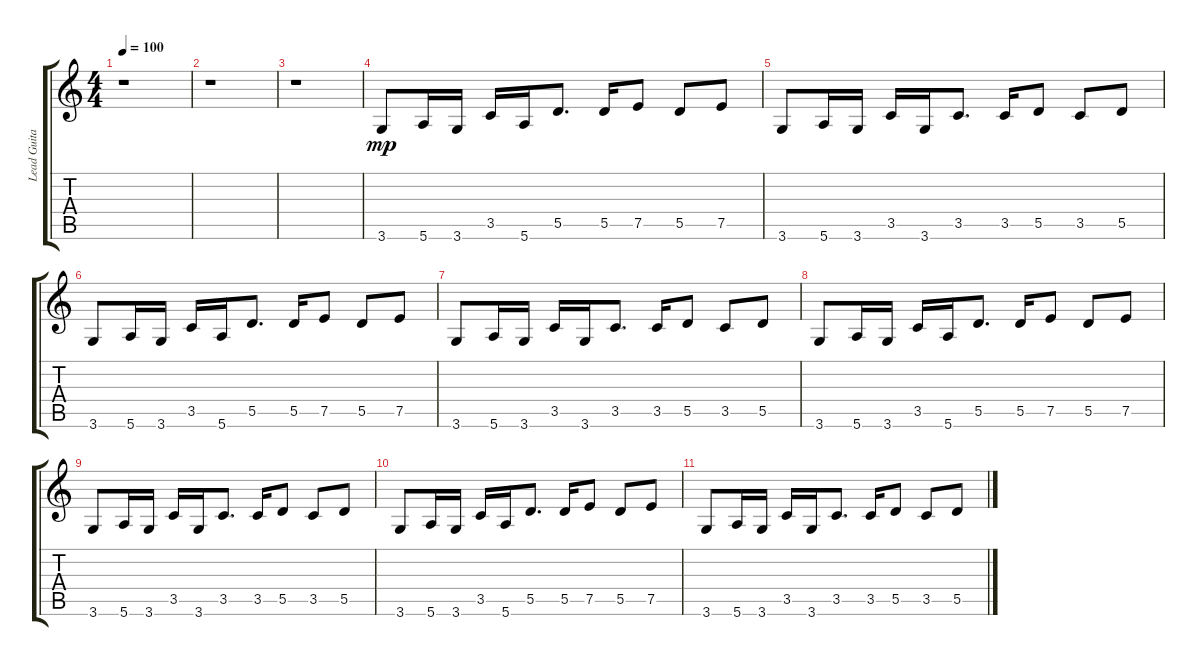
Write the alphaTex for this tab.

\track ("Lead Guitar" "Lead Guita") {instrument overdrivenguitar}
\staff {score tabs}
\tuning (E4 B3 G3 D3 A2 E2) {hide}
\ts (4 4)
\tempo 100
\clef g2
\ks c
r.1{dy mp} |
r.1 |
r.1 |
3.6.8 5.6.16 3.6.16 3.5.16 5.6.16 5.5.8{d} 5.5.16 7.5.8 5.5.8 7.5.8 |
3.6.8 5.6.16 3.6.16 3.5.16 3.6.16 3.5.8{d} 3.5.16 5.5.8 3.5.8 5.5.8 |
3.6.8 5.6.16 3.6.16 3.5.16 5.6.16 5.5.8{d} 5.5.16 7.5.8 5.5.8 7.5.8 |
3.6.8 5.6.16 3.6.16 3.5.16 3.6.16 3.5.8{d} 3.5.16 5.5.8 3.5.8 5.5.8 |
3.6.8{volume 12} 5.6.16 3.6.16 3.5.16 5.6.16 5.5.8{d} 5.5.16 7.5.8 5.5.8 7.5.8 |
3.6.8{volume 8} 5.6.16 3.6.16 3.5.16 3.6.16 3.5.8{d} 3.5.16 5.5.8 3.5.8 5.5.8 |
3.6.8{volume 4} 5.6.16 3.6.16 3.5.16 5.6.16 5.5.8{d} 5.5.16 7.5.8 5.5.8 7.5.8 |
3.6.8{volume 0} 5.6.16 3.6.16 3.5.16 3.6.16 3.5.8{d} 3.5.16 5.5.8 3.5.8 5.5.8
